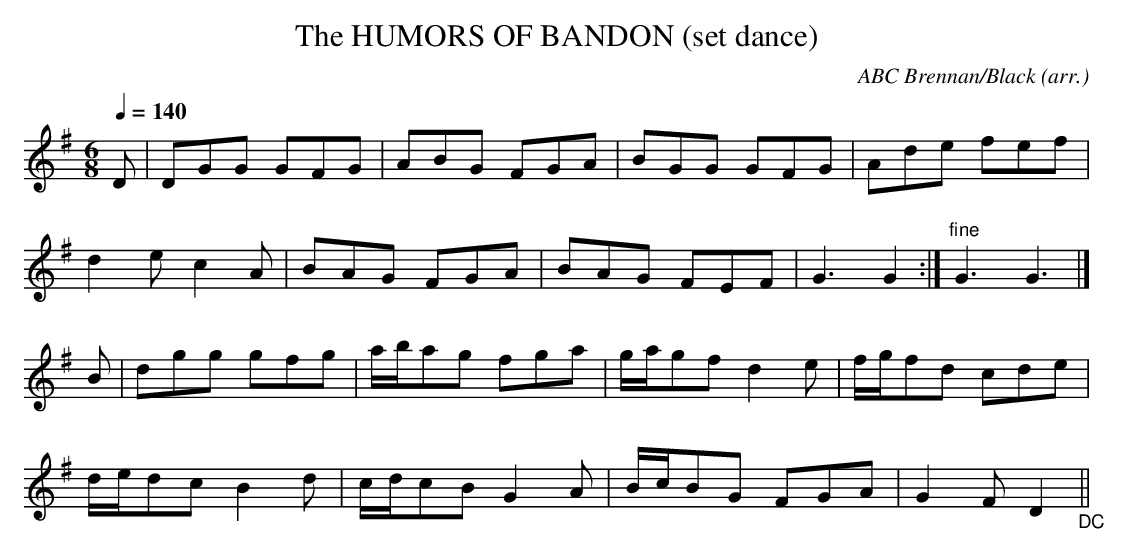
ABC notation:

X:1
T:HUMORS OF BANDON (set dance), The
C:ABC Brennan/Black (arr.)
Q:1/4=140
M:6/8
L:1/8
K:G
D|DGG GFG|ABG FGA|BGG GFG|Ade fef|
d2e c2A|BAG FGA|BAG FEF|G3G2:|"fine" G3 G3|]
B|dgg gfg|a/b/ag fga|g/a/gf d2e|f/g/fd cde|
d/e/dc B2d|c/d/cB G2A|B/c/BG FGA|G2F D2"_DC"||
